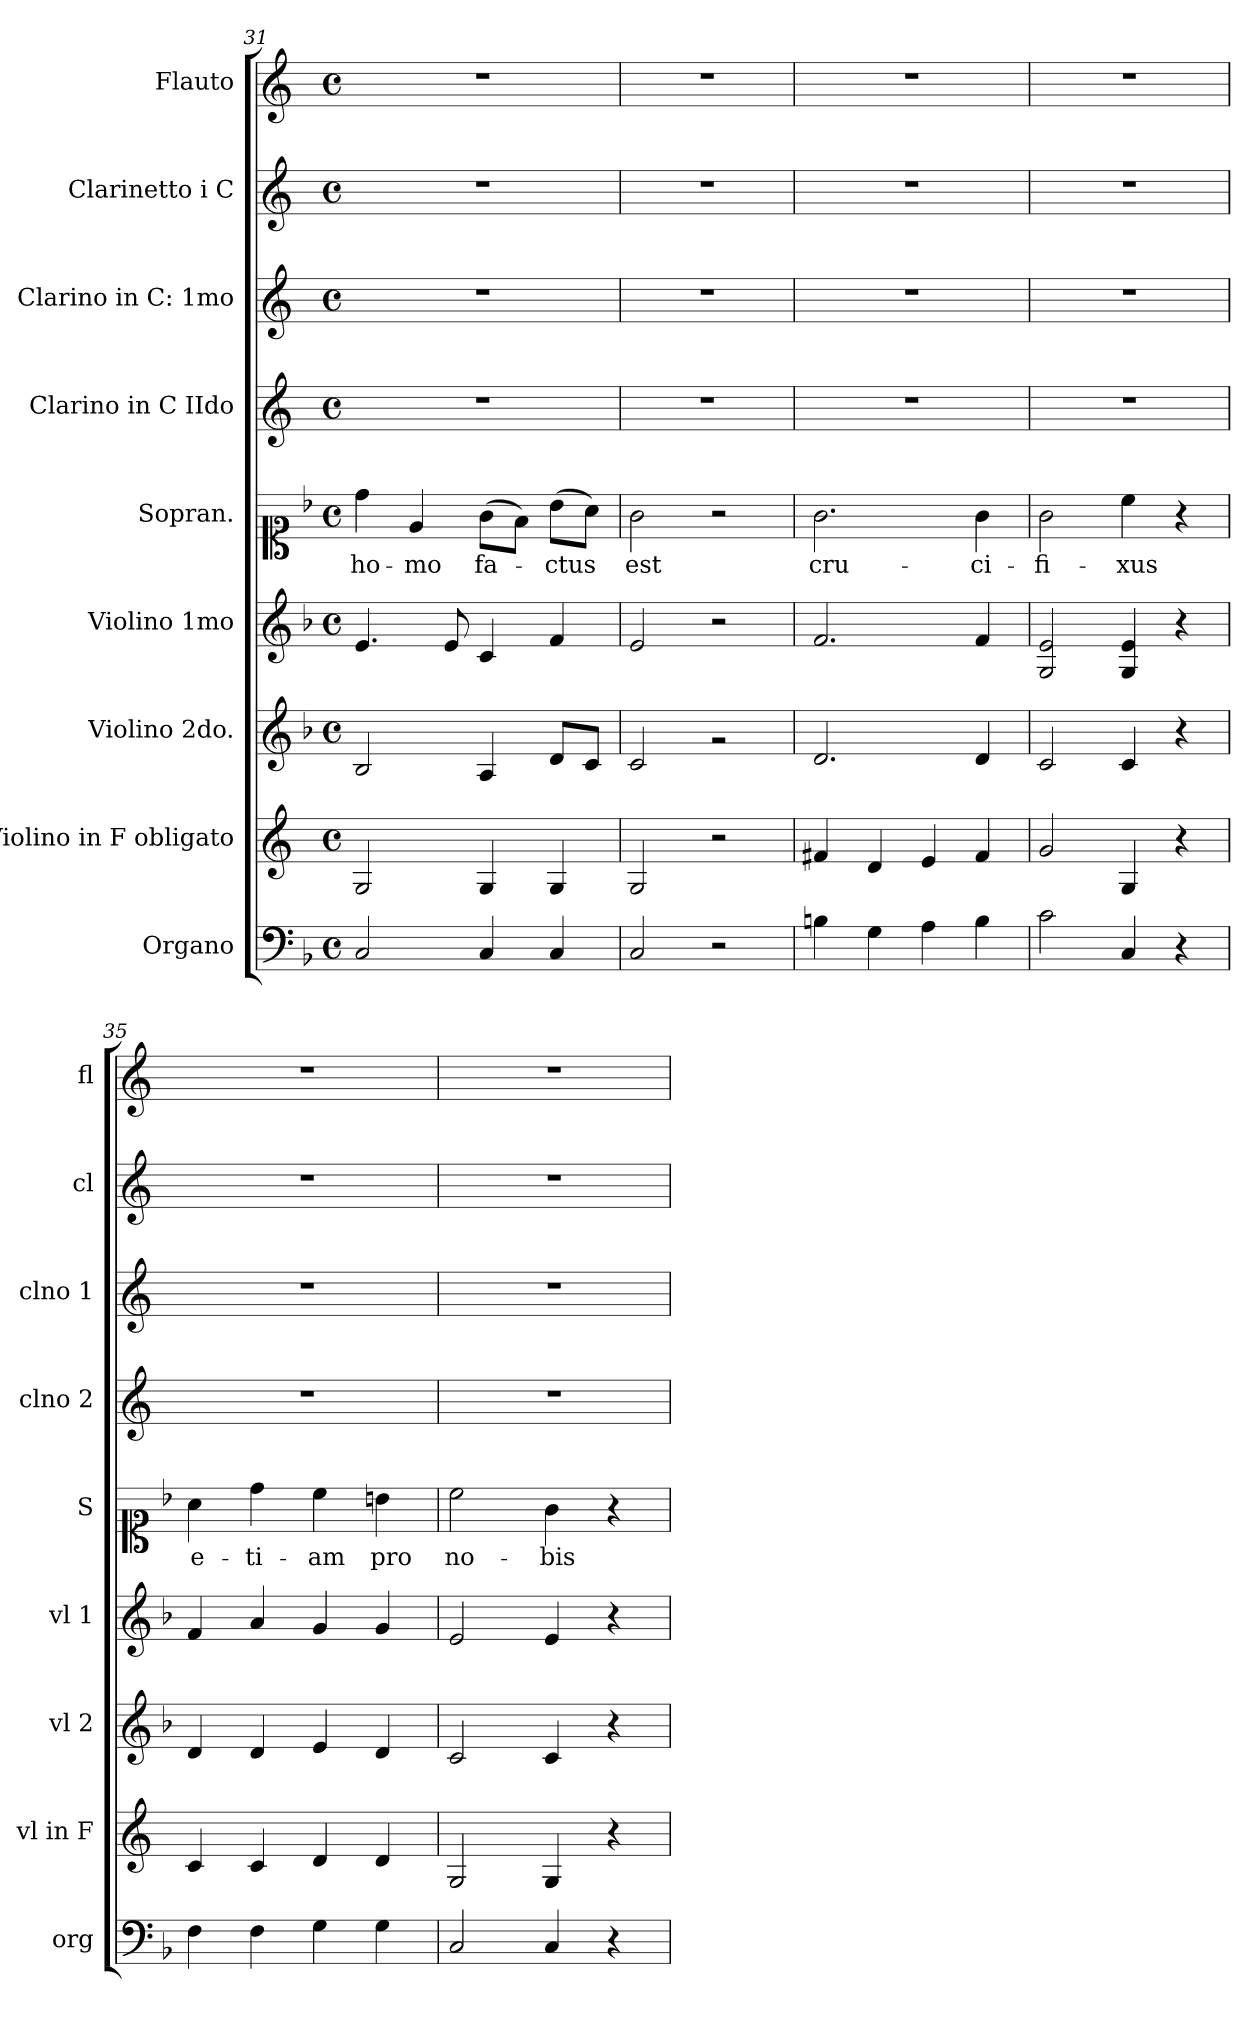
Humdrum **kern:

**kern	**kern	**kern	**kern	**kern	**text	**kern	**kern	**kern	**kern
*part9	*part8	*part7	*part6	*part5	*part5	*part4	*part3	*part2	*part1
*staff9	*staff8	*staff7	*staff6	*staff5	*staff5	*staff4	*staff3	*staff2	*staff1
*I"Organo	*I"Violino in F obligato	*I"Violino 2do.	*I"Violino 1mo	*I"Sopran.	*	*I"Clarino in C IIdo	*I"Clarino in C: 1mo	*I"Clarinetto i C	*I"Flauto
*I'org	*I'vl in F	*I'vl 2	*I'vl 1	*I'S	*	*I'clno 2	*I'clno 1	*I'cl	*I'fl
*clefF4	*clefG2	*clefG2	*clefG2	*clefC1	*	*clefG2	*clefG2	*clefG2	*clefG2
*	*ITrd4c7	*	*	*	*	*	*	*	*
*k[b-]	*k[b-]	*k[b-]	*k[b-]	*k[b-]	*	*k[]	*k[]	*k[]	*k[]
*	*	*	*	*	*	*C:	*C:	*C:	*C:
*M4/4	*M4/4	*M4/4	*M4/4	*M4/4	*	*M4/4	*M4/4	*M4/4	*M4/4
*met(c)	*met(c)	*met(c)	*met(c)	*met(c)	*	*met(c)	*met(c)	*met(c)	*met(c)
=31	=31	=31	=31	=31	=31	=31	=31	=31	=31
2C/	2C/	2B-/	4.e/	4dd\	ho-	1r	1r	1r	1r
.	.	.	.	4e/	-mo	.	.	.	.
.	.	.	8e/	.	.	.	.	.	.
4C/	4C/	4A/	4c/	(>8g\L	fa-	.	.	.	.
.	.	.	.	8f\J)	.	.	.	.	.
4C/	4C/	8d/L	4f/	(>8b-\L	-ctus	.	.	.	.
.	.	8c/J	.	8a\J)	.	.	.	.	.
=32	=32	=32	=32	=32	=32	=32	=32	=32	=32
2C/	2C/	2c/	2e/	2g\	est	1r	1r	1r	1r
2r	2r	2rg	2r	2r	.	.	.	.	.
=33	=33	=33	=33	=33	=33	=33	=33	=33	=33
4Bn\	4Bn/	2.d/	2.f/	2.g\	cru-	1r	1r	1r	1r
4G\	4G/	.	.	.	.	.	.	.	.
4A\	4A/	.	.	.	.	.	.	.	.
4B\	4B/	4d/	4f/	4g\	-ci-	.	.	.	.
=34	=34	=34	=34	=34	=34	=34	=34	=34	=34
2c\	2c/	2c/	2G/ 2e/	2g\	-fi-	1r	1r	1r	1r
4C/	4C/	4c/	4G/ 4e/	4cc\	-xus	.	.	.	.
4r	4r	4r	4r	4r	.	.	.	.	.
=35	=35	=35	=35	=35	=35	=35	=35	=35	=35
4F\	4F/	4d/	4f/	4a\	e-	1r	1r	1r	1r
4F\	4F/	4d/	4a/	4dd\	-ti-	.	.	.	.
4G\	4G/	4e/	4g/	4cc\	-am	.	.	.	.
4G\	4G/	4d/	4g/	4bn\	pro	.	.	.	.
=36	=36	=36	=36	=36	=36	=36	=36	=36	=36
2C/	2C/	2c/	2e/	2cc\	no-	1r	1r	1r	1r
4C/	4C/	4c/	4e/	4g\	-bis	.	.	.	.
4r	4r	4r	4r	4r	.	.	.	.	.
=	=	=	=	=	=	=	=	=	=
*-	*-	*-	*-	*-	*-	*-	*-	*-	*-
